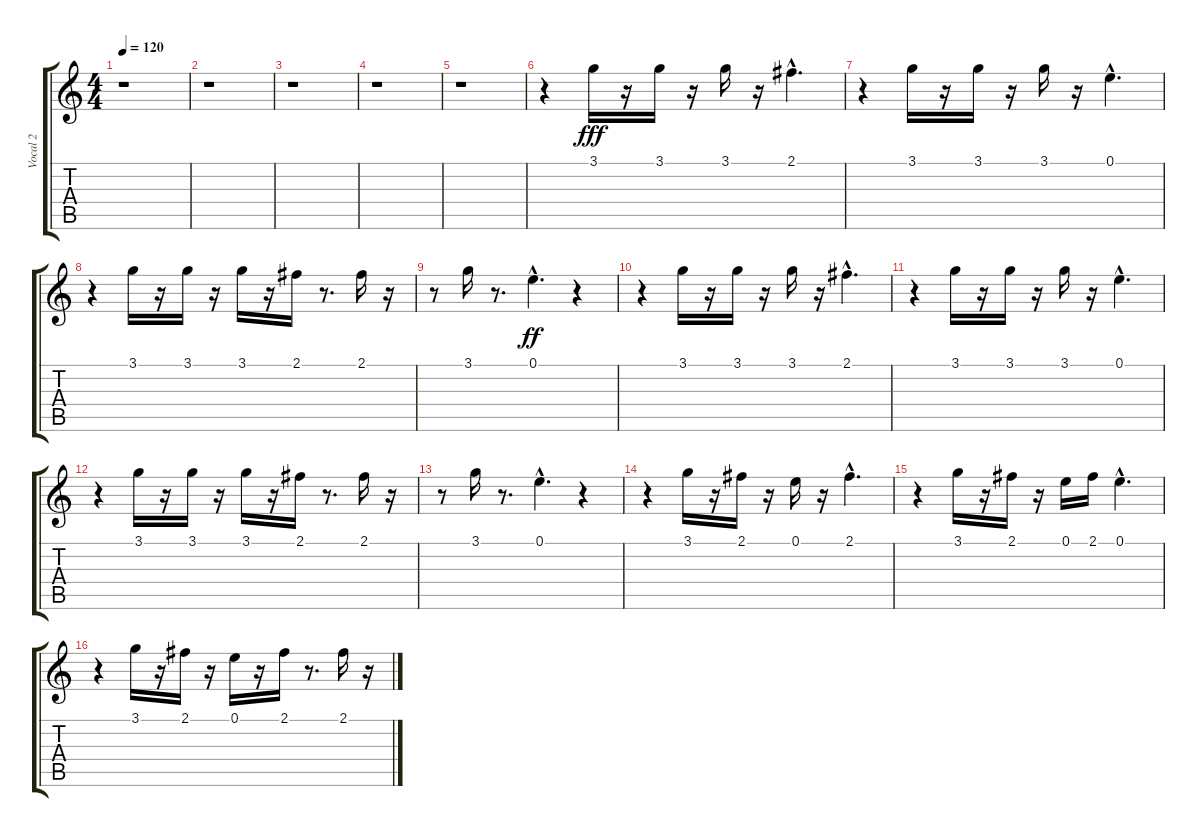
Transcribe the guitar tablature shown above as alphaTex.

\track ("Vocal 2" "Vocal 2") {instrument distortionguitar}
\staff {score tabs}
\tuning (E4 B3 G3 D3 A2 E2) {hide}
\ts (4 4)
\tempo 120
\clef g2
\ks c
r.1{dy fff} |
r.1 |
r.1 |
r.1 |
r.1 |
r.4 3.1.16 r.16 3.1.16 r.16 3.1.16 r.16 2.1{hac}.4{d} |
r.4 3.1.16 r.16 3.1.16 r.16 3.1.16 r.16 0.1{hac}.4{d} |
r.4 3.1.16 r.16 3.1.16 r.16 3.1.16 r.16 2.1.16 r.8{d} 2.1.16 r.16 |
r.8 3.1.16 r.8{d} 0.1{hac}.4{d dy ff} r.4 |
r.4 3.1.16 r.16 3.1.16 r.16 3.1.16 r.16 2.1{hac}.4{d} |
r.4 3.1.16 r.16 3.1.16 r.16 3.1.16 r.16 0.1{hac}.4{d} |
r.4 3.1.16 r.16 3.1.16 r.16 3.1.16 r.16 2.1.16 r.8{d} 2.1.16 r.16 |
r.8 3.1.16 r.8{d} 0.1{hac}.4{d} r.4 |
r.4 3.1.16 r.16 2.1.16 r.16 0.1.16 r.16 2.1{hac}.4{d} |
r.4 3.1.16 r.16 2.1.16 r.16 0.1.16 2.1.16 0.1{hac}.4{d} |
r.4 3.1.16 r.16 2.1.16 r.16 0.1.16 r.16 2.1.16 r.8{d} 2.1.16 r.16
